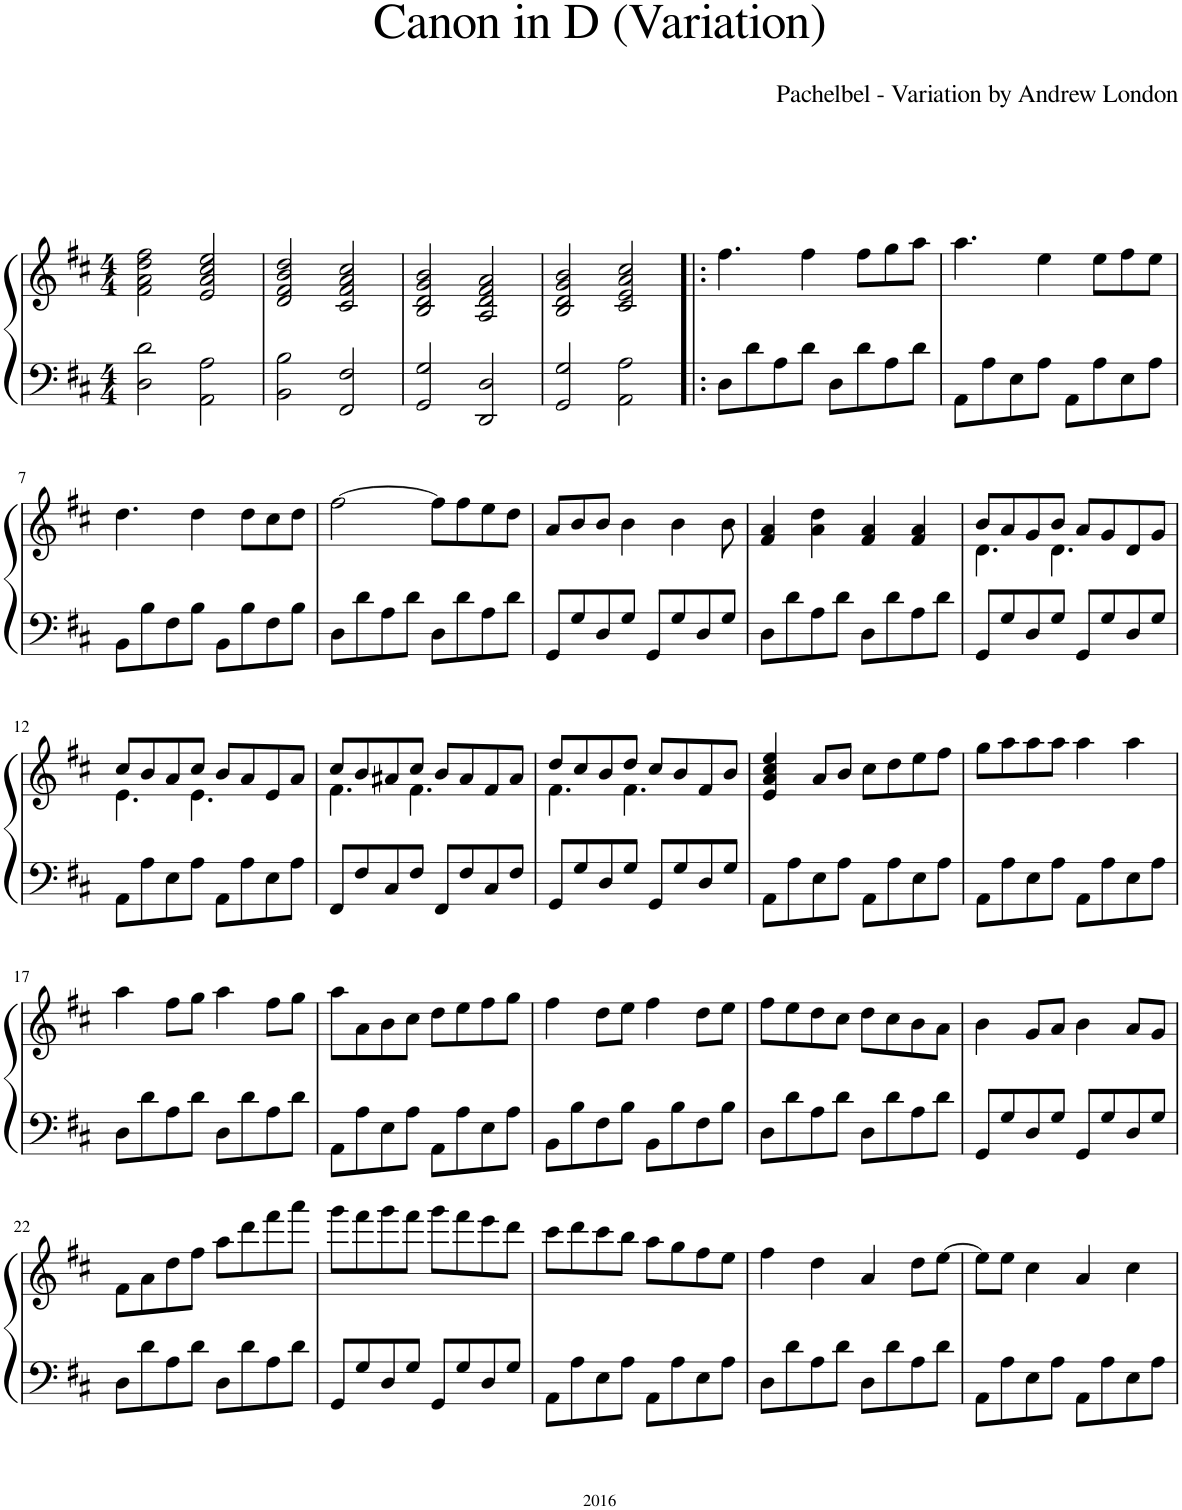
**kern	**kern
*part1	*part1
*staff2	*staff1
*I"Piano	*
*I'Pno.	*
*clefF4	*clefG2
*k[f#c#]	*k[f#c#]
*M4/4	*M4/4
=1	=1
2D\ 2d\	2f#\ 2a\ 2dd\ 2ff#\
2AA\ 2A\	2e/ 2a/ 2cc#/ 2ee/
=2	=2
2BB\ 2B\	2d/ 2f#/ 2b/ 2dd/
2FF#/ 2F#/	2c#/ 2f#/ 2a/ 2cc#/
=3	=3
2GG/ 2G/	2B/ 2d/ 2g/ 2b/
2DD/ 2D/	2A/ 2d/ 2f#/ 2a/
=4	=4
2GG/ 2G/	2B/ 2d/ 2g/ 2b/
2AA\ 2A\	2c#/ 2e/ 2a/ 2cc#/
=5!|:	=5!|:
8D\L	4.ff#\
8d\	.
8A\	.
8d\J	4ff#\
8D\L	.
8d\	8ff#\L
8A\	8gg\
8d\J	8aa\J
=6	=6
8AA\L	4.aa\
8A\	.
8E\	.
8A\J	4ee\
8AA\L	.
8A\	8ee\L
8E\	8ff#\
8A\J	8ee\J
!!LO:LB:g=z
=7	=7
8BB\L	4.dd\
8B\	.
8F#\	.
8B\J	4dd\
8BB\L	.
8B\	8dd\L
8F#\	8cc#\
8B\J	8dd\J
=8	=8
8D\L	[2ff#\
8d\	.
8A\	.
8d\J	.
8D\L	8ff#\L]
8d\	8ff#\
8A\	8ee\
8d\J	8dd\J
=9	=9
8GG/L	8a/L
8G/	8b/
8D/	8b/J
8G/J	4b\
8GG/L	.
8G/	4b\
8D/	.
8G/J	8b\
=10	=10
8D\L	4f#/ 4a/
8d\	.
8A\	4a\ 4dd\
8d\J	.
8D\L	4f#/ 4a/
8d\	.
8A\	4f#/ 4a/
8d\J	.
=11	=11
*	*^
8GG/L	8b/L	4.d\
8G/	8a/	.
8D/	8g/	.
8G/J	8b/J	4.d\
8GG/L	8a/L	.
8G/	8g/	.
8D/	8d/	4ryy
8G/J	8g/J	.
!!LO:LB:g=z	!!
=12	=12	=12
8AA\L	8cc#/L	4.e\
8A\	8b/	.
8E\	8a/	.
8A\J	8cc#/J	4.e\
8AA\L	8b/L	.
8A\	8a/	.
8E\	8e/	4ryy
8A\J	8a/J	.
=13	=13	=13
8FF#/L	8cc#/L	4.f#\
8F#/	8b/	.
8C#/	8a#X/	.
8F#/J	8cc#/J	4.f#\
8FF#/L	8b/L	.
8F#/	8a#/	.
8C#/	8f#/	4ryy
8F#/J	8a#/J	.
=14	=14	=14
8GG/L	8dd/L	4.f#\
8G/	8cc#/	.
8D/	8b/	.
8G/J	8dd/J	4.f#\
8GG/L	8cc#/L	.
8G/	8b/	.
8D/	8f#/	4ryy
8G/J	8b/J	.
*	*v	*v
=15	=15
8AA\L	4e/ 4a/ 4cc#/ 4ee/
8A\	.
8E\	8a/L
8A\J	8b/J
8AA\L	8cc#\L
8A\	8dd\
8E\	8ee\
8A\J	8ff#\J
=16	=16
8AA\L	8gg\L
8A\	8aa\
8E\	8aa\
8A\J	8aa\J
8AA\L	4aa\
8A\	.
8E\	4aa\
8A\J	.
!!LO:LB:g=z
=17	=17
8D\L	4aa\
8d\	.
8A\	8ff#\L
8d\J	8gg\J
8D\L	4aa\
8d\	.
8A\	8ff#\L
8d\J	8gg\J
=18	=18
8AA\L	8aa\L
8A\	8a\
8E\	8b\
8A\J	8cc#\J
8AA\L	8dd\L
8A\	8ee\
8E\	8ff#\
8A\J	8gg\J
=19	=19
8BB\L	4ff#\
8B\	.
8F#\	8dd\L
8B\J	8ee\J
8BB\L	4ff#\
8B\	.
8F#\	8dd\L
8B\J	8ee\J
=20	=20
8D\L	8ff#\L
8d\	8ee\
8A\	8dd\
8d\J	8cc#\J
8D\L	8dd\L
8d\	8cc#\
8A\	8b\
8d\J	8a\J
=21	=21
8GG/L	4b\
8G/	.
8D/	8g/L
8G/J	8a/J
8GG/L	4b\
8G/	.
8D/	8a/L
8G/J	8g/J
!!LO:LB:g=z
=22	=22
8D\L	8f#\L
8d\	8a\
8A\	8dd\
8d\J	8ff#\J
8D\L	8aa\L
8d\	8ddd\
8A\	8fff#\
8d\J	8aaa\J
=23	=23
8GG/L	8ggg\L
8G/	8fff#\
8D/	8ggg\
8G/J	8fff#\J
8GG/L	8ggg\L
8G/	8fff#\
8D/	8eee\
8G/J	8ddd\J
=24	=24
8AA\L	8ccc#\L
8A\	8ddd\
8E\	8ccc#\
8A\J	8bb\J
8AA\L	8aa\L
8A\	8gg\
8E\	8ff#\
8A\J	8ee\J
=25	=25
8D\L	4ff#\
8d\	.
8A\	4dd\
8d\J	.
8D\L	4a/
8d\	.
8A\	8dd\L
8d\J	[8ee\J
=26	=26
8AA\L	8ee\L]
8A\	8ee\J
8E\	4cc#\
8A\J	.
8AA\L	4a/
8A\	.
8E\	4cc#\
8A\J	.
=	=
*-	*-
